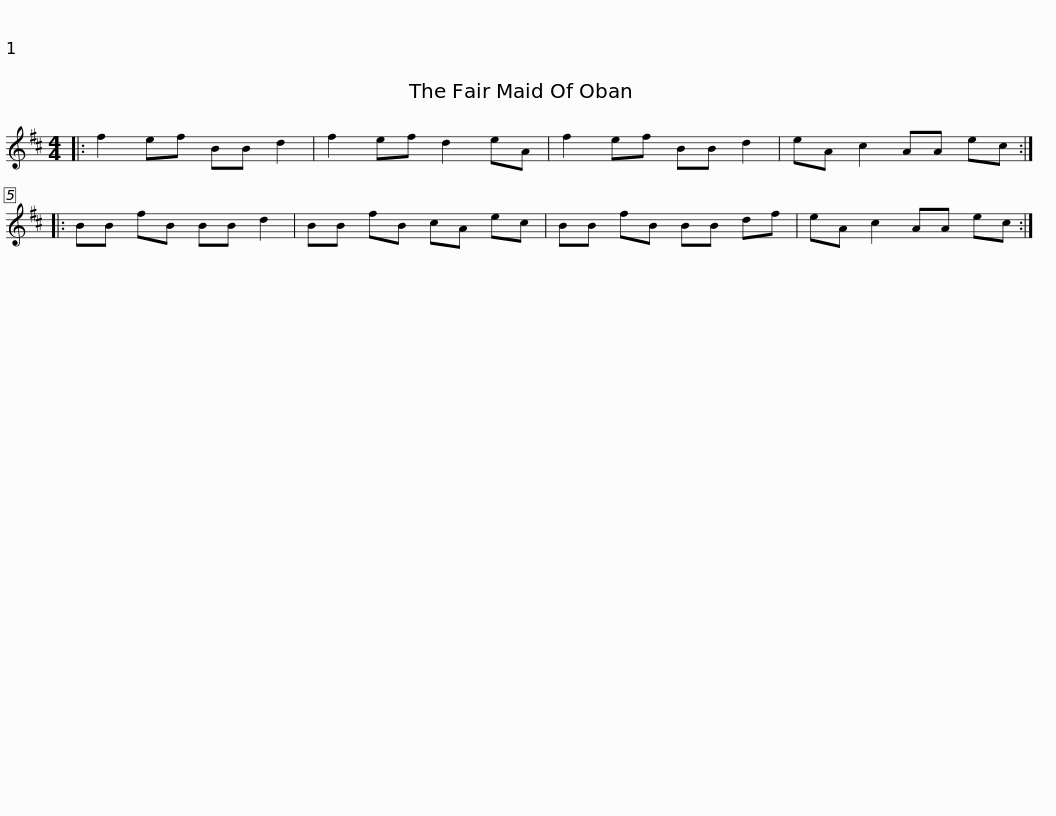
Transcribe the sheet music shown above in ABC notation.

X:1
L:1/8
M:4/4
I:linebreak $
K:Bmin
V:1 treble
V:1
|: f2 ef BB d2 | f2 ef d2 eA | f2 ef BB d2 | eA c2 AA ec :: BB fB BB d2 | %5
 BB fB cA ec |$ BB fB BB df | eA c2 AA ec :| %8
